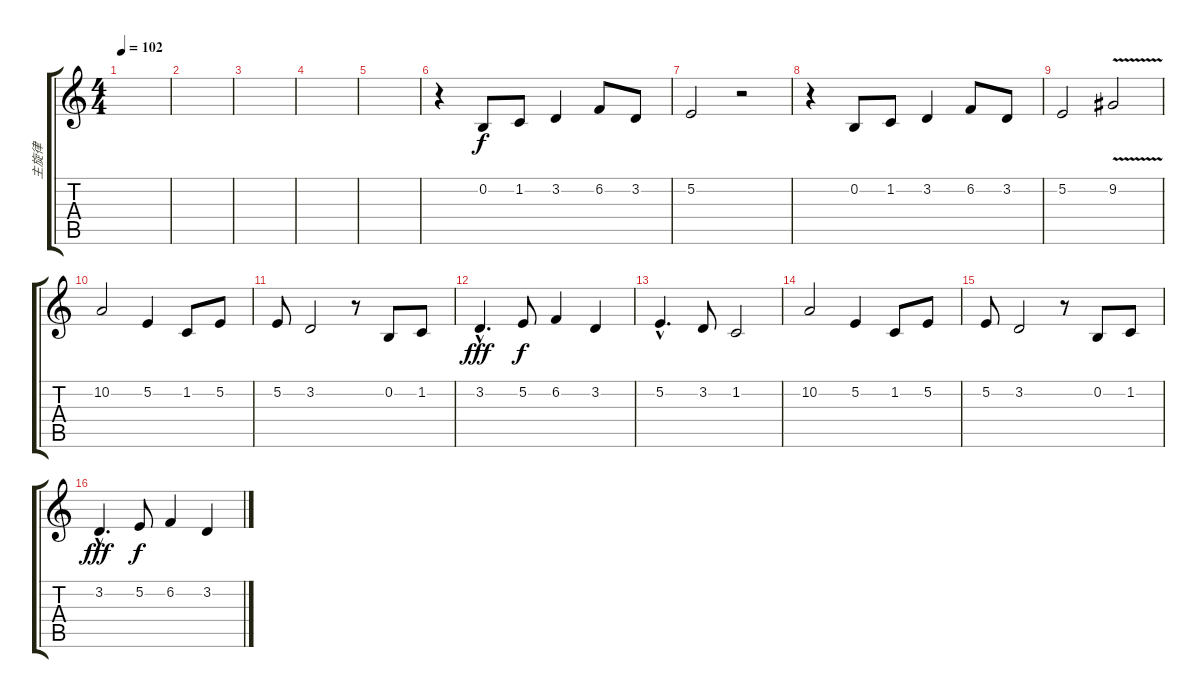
\track ("主旋律" "主旋律") {instrument panflute}
\staff {score tabs}
\tuning (E4 B3 G3 D3 A2 E2) {hide}
\ts (4 4)
\tempo 102
\clef g2
\ks c
|
|
|
|
|
r.4 0.2.8 1.2.8 3.2.4 6.2.8 3.2.8 |
5.2.2 r.2 |
r.4 0.2.8 1.2.8 3.2.4 6.2.8 3.2.8 |
5.2.2 9.2{v}.2 |
10.2.2 5.2.4 1.2.8 5.2.8 |
5.2.8 3.2.2 r.8 0.2.8 1.2.8 |
3.2{hac}.4{d dy fff} 5.2.8{dy f} 6.2.4 3.2.4 |
5.2{hac}.4{d} 3.2.8 1.2.2 |
10.2.2 5.2.4 1.2.8 5.2.8 |
5.2.8 3.2.2 r.8 0.2.8 1.2.8 |
3.2{hac}.4{d dy fff} 5.2.8{dy f} 6.2.4 3.2.4
